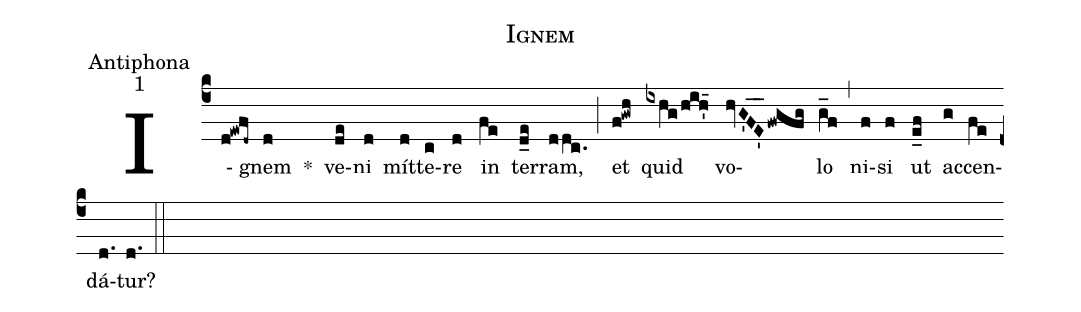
name:Ignem;
office-part:Antiphona;
mode:1;
%%
(c4) I(d!ewfd~)gnem(d) *() ve(de)ni(d) mít(d)te(c)re(d) in(fe) ter(d_e)ram,(ddc.) (;)
et(f!gwh) quid(ixhg/hih'_15) vo(hvG'FE'__/fwgfg)lo(g_f) (,)
ni(f)si(f) ut(e_f) ac(g)cen(fe)dá(d.)tur?(d.) (::)
